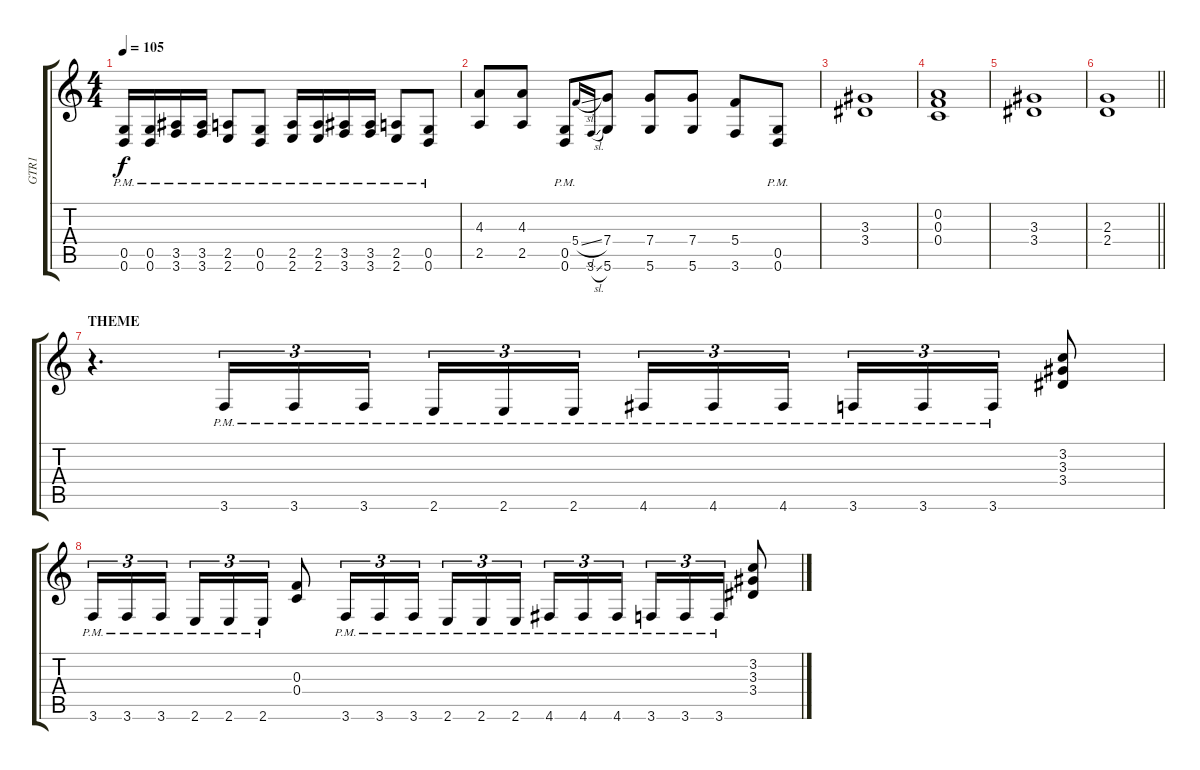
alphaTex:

\track ("GTR1" "GTR1") {instrument distortionguitar}
\staff {score tabs}
\tuning (D4 A3 F3 C3 G2 D2) {hide}
\ts (4 4)
\tempo 105
\clef g2
\ks c
(0.5{pm} 0.6{pm}).16{dy f} (0.5{pm} 0.6{pm}).16 (3.5{pm} 3.6{pm}).16 (3.5{pm} 3.6{pm}).16 (2.5{pm} 2.6{pm}).8 (0.5{pm} 0.6{pm}).8 (2.5{pm} 2.6{pm}).16 (2.5{pm} 2.6{pm}).16 (3.5{pm} 3.6{pm}).16 (3.5{pm} 3.6{pm}).16 (2.5{pm} 2.6{pm}).8 (0.5{pm} 0.6{pm}).8 |
(4.3 2.5).8 (4.3 2.5).8 (0.5{pm} 0.6{pm}).8 5.4{sl}.16{gr onbeat} 3.6{sl}.16{gr onbeat} (7.4 5.6).8 (7.4 5.6).8 (7.4 5.6).8 (5.4 3.6).8 (0.5{pm} 0.6{pm}).8 |
(3.3 3.4).1 |
(0.2 0.3 0.4).1 |
(3.3 3.4).1 |
\barLineRight lightlight
(2.3 2.4).1 |
\section ("" "THEME")
r.4{d} 3.6{pm}.16{tu (3 2)} 3.6{pm}.16{tu (3 2)} 3.6{pm}.16{tu (3 2)} 2.6{pm}.16{tu (3 2)} 2.6{pm}.16{tu (3 2)} 2.6{pm}.16{tu (3 2) beam splitsecondary} 4.6{pm}.16{tu (3 2)} 4.6{pm}.16{tu (3 2)} 4.6{pm}.16{tu (3 2)} 3.6{pm}.16{tu (3 2)} 3.6{pm}.16{tu (3 2)} 3.6{pm}.16{tu (3 2)} (3.2 3.3 3.4).8 |
3.6{pm}.16{tu (3 2)} 3.6{pm}.16{tu (3 2)} 3.6{pm}.16{tu (3 2) beam splitsecondary} 2.6{pm}.16{tu (3 2)} 2.6{pm}.16{tu (3 2)} 2.6{pm}.16{tu (3 2)} (0.3 0.4).8 3.6{pm}.16{tu (3 2)} 3.6{pm}.16{tu (3 2)} 3.6{pm}.16{tu (3 2)} 2.6{pm}.16{tu (3 2)} 2.6{pm}.16{tu (3 2)} 2.6{pm}.16{tu (3 2) beam splitsecondary} 4.6{pm}.16{tu (3 2)} 4.6{pm}.16{tu (3 2)} 4.6{pm}.16{tu (3 2)} 3.6{pm}.16{tu (3 2)} 3.6{pm}.16{tu (3 2)} 3.6{pm}.16{tu (3 2)} (3.2 3.3 3.4).8
